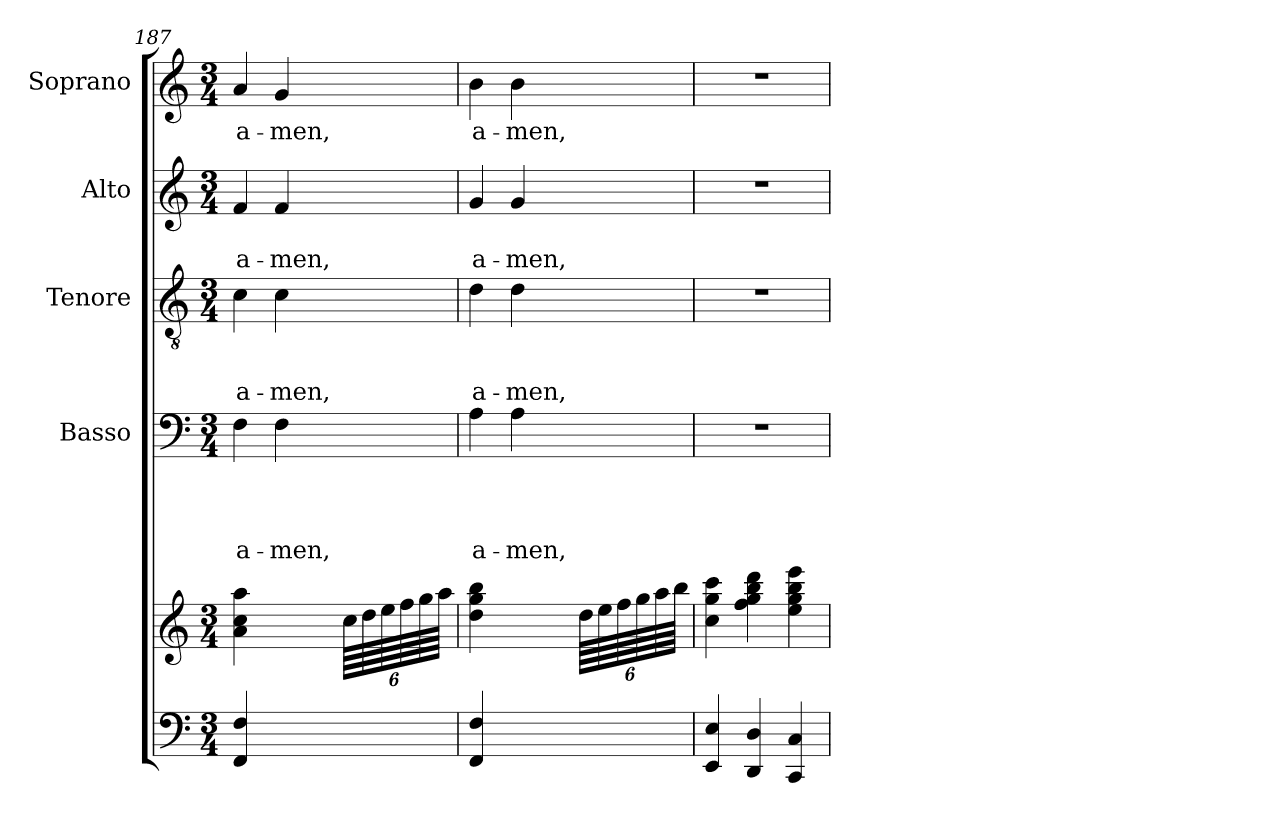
**kern	**kern	**kern	**text	**text	**text	**text	**kern	**text	**text	**text	**kern	**text	**text	**kern	**text
*part6	*part5	*part4	*part4	*part4	*part4	*part4	*part3	*part3	*part3	*part3	*part2	*part2	*part2	*part1	*part1
*staff6	*staff5	*staff4	*staff4	*staff4	*staff4	*staff4	*staff3	*staff3	*staff3	*staff3	*staff2	*staff2	*staff2	*staff1	*staff1
*	*	*I"Basso	*	*	*	*	*I"Tenore	*	*	*	*I"Alto	*	*	*I"Soprano	*
*clefF4	*clefG2	*clefF4	*	*	*	*	*clefGv2	*	*	*	*clefG2	*	*	*clefG2	*
*k[]	*k[]	*k[]	*	*	*	*	*k[]	*	*	*	*k[]	*	*	*k[]	*
*C:	*C:	*C:	*	*	*	*	*C:	*	*	*	*C:	*	*	*C:	*
*M3/4	*M3/4	*M3/4	*	*	*	*	*M3/4	*	*	*	*M3/4	*	*	*M3/4	*
=187	=187	=187	=187	=187	=187	=187	=187	=187	=187	=187	=187	=187	=187	=187	=187
!	!	!	!	!	!	!LO:LY:b	!	!	!	!LO:LY:b	!	!	!LO:LY:b	!	!LO:LY:b
4FF/ 4F/	4a\ 4cc\ 4aa\	4F\	.	.	.	a-	4c\	.	.	a-	4f/	.	a-	4a/	a-
!	!	!	!	!	!	!LO:LY:b	!	!	!	!LO:LY:b	!	!	!LO:LY:b	!	!LO:LY:b
4..ryy	4.ryy	4F\	.	.	.	-men,	4c\	.	.	-men,	4f/	.	-men,	4g/	-men,
.	.	8.ryy	.	.	.	.	8.ryy	.	.	.	8.ryy	.	.	8.ryy	.
.	96cc\LLLL	.	.	.	.	.	.	.	.	.	.	.	.	.	.
.	96dd\	.	.	.	.	.	.	.	.	.	.	.	.	.	.
.	96ee\	.	.	.	.	.	.	.	.	.	.	.	.	.	.
*	*Xtuplet	*	*	*	*	*	*	*	*	*	*	*	*	*	*
.	96ff\	.	.	.	.	.	.	.	.	.	.	.	.	.	.
.	96gg\	.	.	.	.	.	.	.	.	.	.	.	.	.	.
.	96aa\JJJJ	.	.	.	.	.	.	.	.	.	.	.	.	.	.
=188	=188	=188	=188	=188	=188	=188	=188	=188	=188	=188	=188	=188	=188	=188	=188
!	!	!	!	!	!	!LO:LY:b	!	!	!	!LO:LY:b	!	!	!LO:LY:b	!	!LO:LY:b
4FF/ 4F/	4dd\ 4gg\ 4bb\	4A\	.	.	.	a-	4d\	.	.	a-	4g/	.	a-	4b\	a-
!	!	!	!	!	!	!LO:LY:b	!	!	!	!LO:LY:b	!	!	!LO:LY:b	!	!LO:LY:b
4..ryy	4.ryy	4A\	.	.	.	-men,	4d\	.	.	-men,	4g/	.	-men,	4b\	-men,
.	.	8.ryy	.	.	.	.	8.ryy	.	.	.	8.ryy	.	.	8.ryy	.
*	*tuplet	*	*	*	*	*	*	*	*	*	*	*	*	*	*
.	96dd\LLLL	.	.	.	.	.	.	.	.	.	.	.	.	.	.
.	96ee\	.	.	.	.	.	.	.	.	.	.	.	.	.	.
.	96ff\	.	.	.	.	.	.	.	.	.	.	.	.	.	.
*	*Xtuplet	*	*	*	*	*	*	*	*	*	*	*	*	*	*
.	96gg\	.	.	.	.	.	.	.	.	.	.	.	.	.	.
.	96aa\	.	.	.	.	.	.	.	.	.	.	.	.	.	.
.	96bb\JJJJ	.	.	.	.	.	.	.	.	.	.	.	.	.	.
=189	=189	=189	=189	=189	=189	=189	=189	=189	=189	=189	=189	=189	=189	=189	=189
4EE/ 4E/	4cc\ 4gg\ 4ccc\	2.r	.	.	.	.	2.r	.	.	.	2.r	.	.	2.r	.
4DD/ 4D/	4ff\ 4gg\ 4bb\ 4ddd\	.	.	.	.	.	.	.	.	.	.	.	.	.	.
4CC/ 4C/	4ee\ 4gg\ 4bb\ 4eee\	.	.	.	.	.	.	.	.	.	.	.	.	.	.
=	=	=	=	=	=	=	=	=	=	=	=	=	=	=	=
*-	*-	*-	*-	*-	*-	*-	*-	*-	*-	*-	*-	*-	*-	*-	*-
